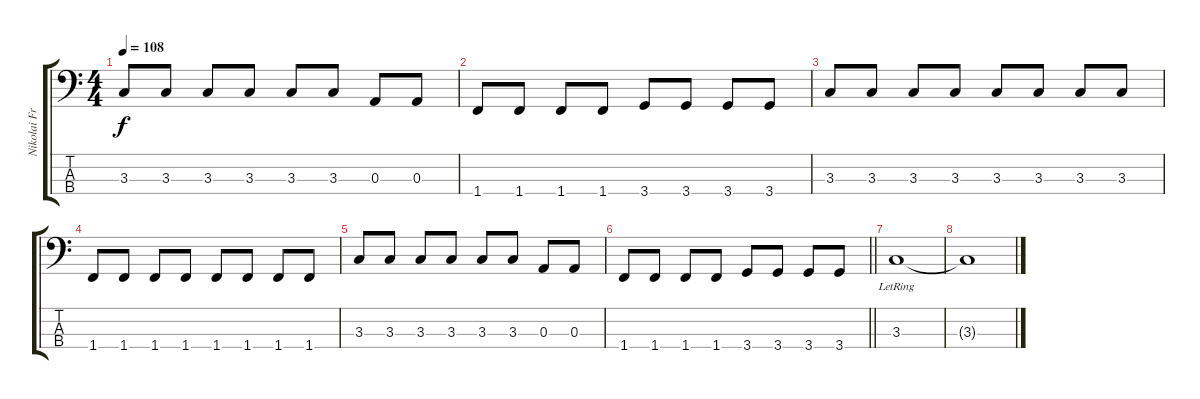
\track ("Nikolai Fraiture - Bass" "Nikolai Fr") {instrument electricbasspick}
\staff {score tabs}
\tuning (G2 D2 A1 E1) {hide}
\ts (4 4)
\tempo 108
\clef f4
\ks c
3.3.8{dy f} 3.3.8 3.3.8 3.3.8 3.3.8 3.3.8 0.3.8 0.3.8 |
1.4.8 1.4.8 1.4.8 1.4.8 3.4.8 3.4.8 3.4.8 3.4.8 |
3.3.8 3.3.8 3.3.8 3.3.8 3.3.8 3.3.8 3.3.8 3.3.8 |
1.4.8 1.4.8 1.4.8 1.4.8 1.4.8 1.4.8 1.4.8 1.4.8 |
3.3.8 3.3.8 3.3.8 3.3.8 3.3.8 3.3.8 0.3.8 0.3.8 |
\barLineRight lightlight
1.4.8 1.4.8 1.4.8 1.4.8 3.4.8 3.4.8 3.4.8 3.4.8 |
3.3{lr}.1 |
3.3{t}.1
